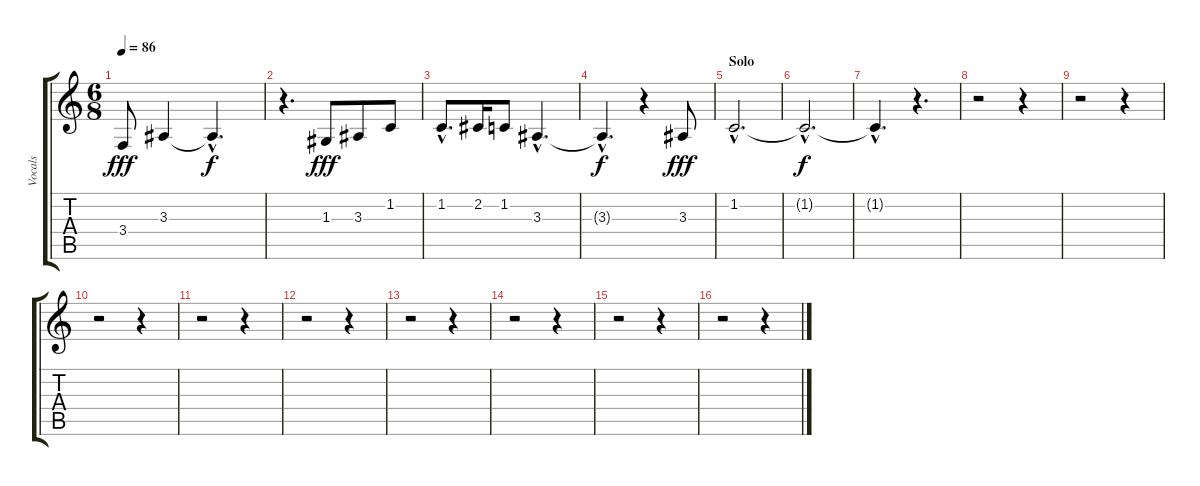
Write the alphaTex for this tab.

\track ("Vocals" "Vocals") {instrument lead6voice}
\staff {score tabs}
\tuning (E4 B3 G3 D3 A2 E2) {hide}
\ts (6 8)
\tempo 86
\clef g2
\ks c
3.4.8{dy fff} 3.3.4 3.3{hac t}.4{d dy f} |
r.4{d} 1.3.8{dy fff} 3.3.8 1.2.8 |
1.2{hac}.8{d} 2.2.16 1.2.8 3.3{hac}.4{d} |
3.3{hac t}.4{d dy f} r.4 3.3.8{dy fff} |
\section ("" "Solo")
1.2{hac}.2{d} |
1.2{hac t}.2{d dy f} |
1.2{hac t}.4{d} r.4{d} |
r.2 r.4 |
r.2 r.4 |
r.2 r.4 |
r.2 r.4 |
r.2 r.4 |
r.2 r.4 |
r.2 r.4 |
r.2 r.4 |
r.2 r.4
